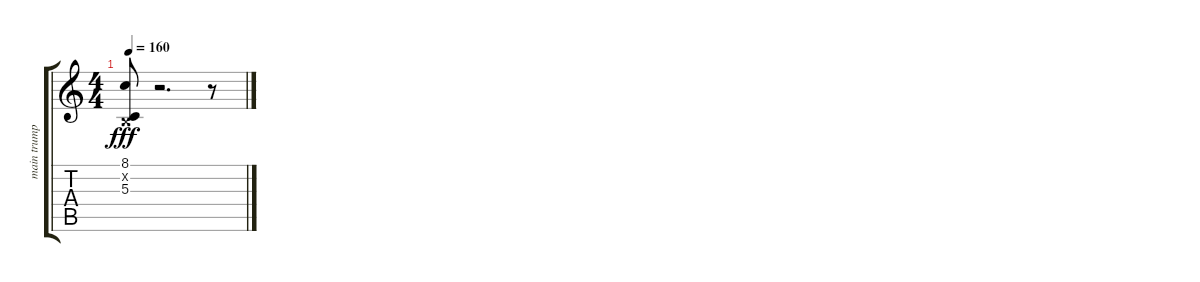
\track ("main trumpet" "main trump") {instrument tuba}
\staff {score tabs}
\tuning (E4 B3 G3 D3 A2 E2) {hide}
\ts (4 4)
\tempo 160
\clef g2
\ks c
(8.1 0.2{x} 5.3).8{dy fff} r.2{d} r.8
